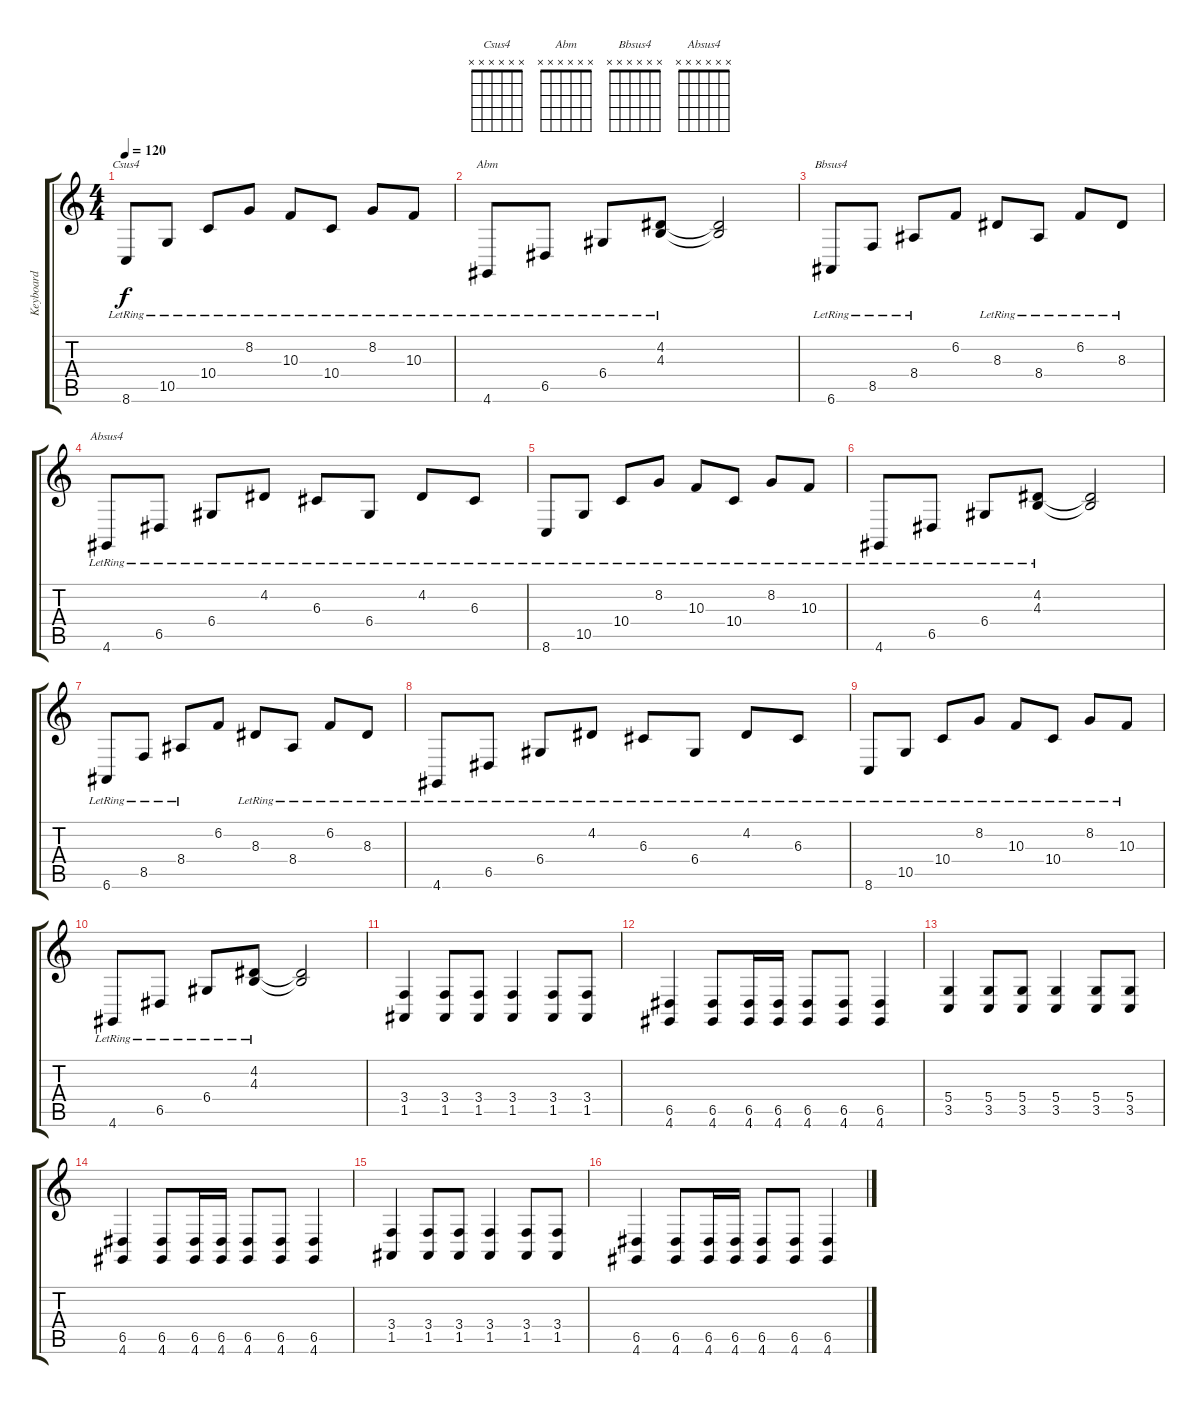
\track ("Keyboard" "Keyboard") {instrument acousticgrandpiano}
\staff {score tabs}
\tuning (E4 B3 G3 D3 A2 E2) {hide}
\chord ("Csus4" x x x x x x) {firstfret 0}
\chord ("Abm" x x x x x x) {firstfret 0}
\chord ("Bbsus4" x x x x x x) {firstfret 0}
\chord ("Absus4" x x x x x x) {firstfret 0}
\ts (4 4)
\tempo 120
\clef g2
\ks c
8.6{lr}.8{ch "Csus4" dy f} 10.5{lr}.8 10.4{lr}.8 8.2{lr}.8 10.3{lr}.8 10.4{lr}.8 8.2{lr}.8 10.3{lr}.8 |
4.6{lr}.8{ch "Abm"} 6.5{lr}.8 6.4{lr}.8 (4.2{lr} 4.3).8 (4.2{t} 4.3{t}).2 |
6.6{lr}.8{ch "Bbsus4"} 8.5{lr}.8 8.4{lr}.8 6.2.8 8.3{lr}.8 8.4{lr}.8 6.2{lr}.8 8.3{lr}.8 |
4.6{lr}.8{ch "Absus4"} 6.5{lr}.8 6.4{lr}.8 4.2{lr}.8 6.3{lr}.8 6.4{lr}.8 4.2{lr}.8 6.3{lr}.8 |
8.6{lr}.8 10.5{lr}.8 10.4{lr}.8 8.2{lr}.8 10.3{lr}.8 10.4{lr}.8 8.2{lr}.8 10.3{lr}.8 |
4.6{lr}.8 6.5{lr}.8 6.4{lr}.8 (4.2{lr} 4.3).8 (4.2{t} 4.3{t}).2 |
6.6{lr}.8 8.5{lr}.8 8.4{lr}.8 6.2.8 8.3{lr}.8 8.4{lr}.8 6.2{lr}.8 8.3{lr}.8 |
4.6{lr}.8 6.5{lr}.8 6.4{lr}.8 4.2{lr}.8 6.3{lr}.8 6.4{lr}.8 4.2{lr}.8 6.3{lr}.8 |
8.6{lr}.8 10.5{lr}.8 10.4{lr}.8 8.2{lr}.8 10.3{lr}.8 10.4{lr}.8 8.2{lr}.8 10.3{lr}.8 |
4.6{lr}.8 6.5{lr}.8 6.4{lr}.8 (4.2{lr} 4.3).8 (4.2{t} 4.3{t}).2 |
(3.4 1.5).4{volume 9 instrument pad3polysynth} (3.4 1.5).8 (3.4 1.5).8 (3.4 1.5).4 (3.4 1.5).8 (3.4 1.5).8 |
(6.5 4.6).4 (6.5 4.6).8 (6.5 4.6).16 (6.5 4.6).16 (6.5 4.6).8 (6.5 4.6).8 (6.5 4.6).4 |
(5.4 3.5).4 (5.4 3.5).8 (5.4 3.5).8 (5.4 3.5).4 (5.4 3.5).8 (5.4 3.5).8 |
(6.5 4.6).4 (6.5 4.6).8 (6.5 4.6).16 (6.5 4.6).16 (6.5 4.6).8 (6.5 4.6).8 (6.5 4.6).4 |
(3.4 1.5).4 (3.4 1.5).8 (3.4 1.5).8 (3.4 1.5).4 (3.4 1.5).8 (3.4 1.5).8 |
(6.5 4.6).4 (6.5 4.6).8 (6.5 4.6).16 (6.5 4.6).16 (6.5 4.6).8 (6.5 4.6).8 (6.5 4.6).4
